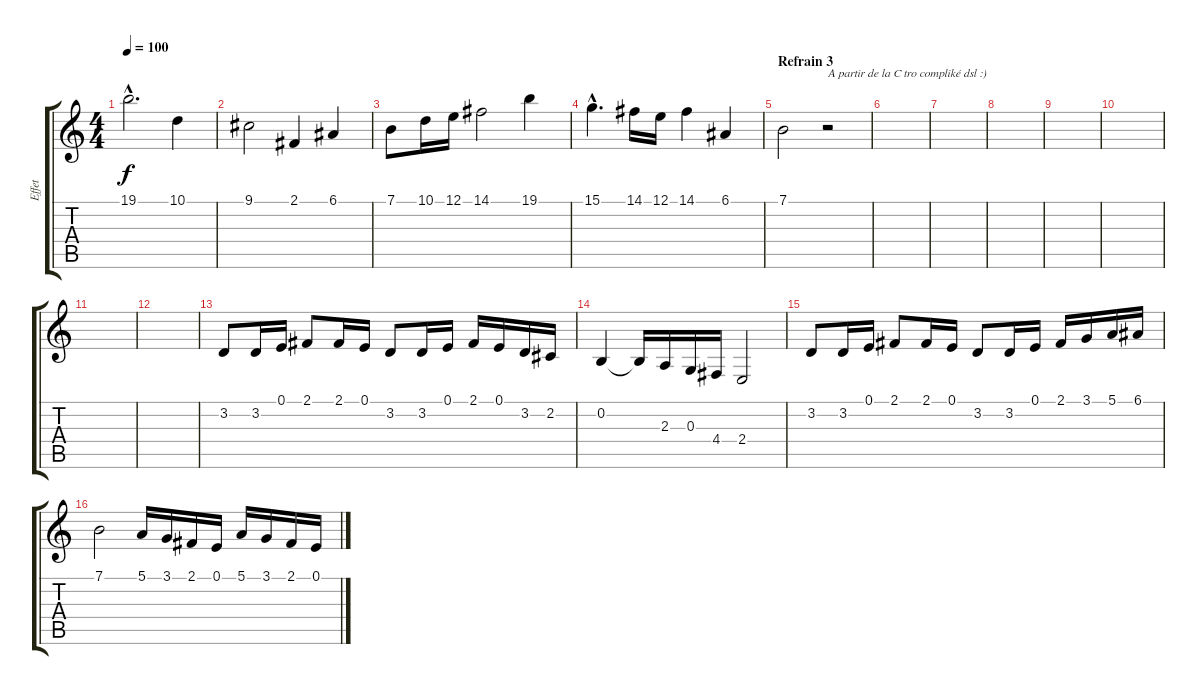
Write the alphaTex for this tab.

\track ("Effet" "Effet") {instrument lead3calliope}
\staff {score tabs}
\tuning (E4 B3 G3 D3 A2 E2) {hide}
\ts (4 4)
\tempo 100
\clef g2
\ks c
19.1{hac}.2{d dy f} 10.1.4 |
9.1.2 2.1.4 6.1.4 |
7.1.8 10.1.16 12.1.16 14.1.2 19.1.4 |
15.1{hac}.4{d} 14.1.16 12.1.16 14.1.4 6.1.4 |
\section ("" "Refrain 3")
7.1.2 r.2{txt "A partir de la C tro compliké dsl :)"} |
|
|
|
|
|
|
|
3.2.8 3.2.16 0.1.16 2.1.8 2.1.16 0.1.16 3.2.8 3.2.16 0.1.16 2.1.16 0.1.16 3.2.16 2.2.16 |
0.2.4 0.2{t}.16 2.3.16 0.3.16 4.4.16 2.4.2 |
3.2.8 3.2.16 0.1.16 2.1.8 2.1.16 0.1.16 3.2.8 3.2.16 0.1.16 2.1.16 3.1.16 5.1.16 6.1.16 |
7.1.2 5.1.16 3.1.16 2.1.16 0.1.16 5.1.16 3.1.16 2.1.16 0.1.16
